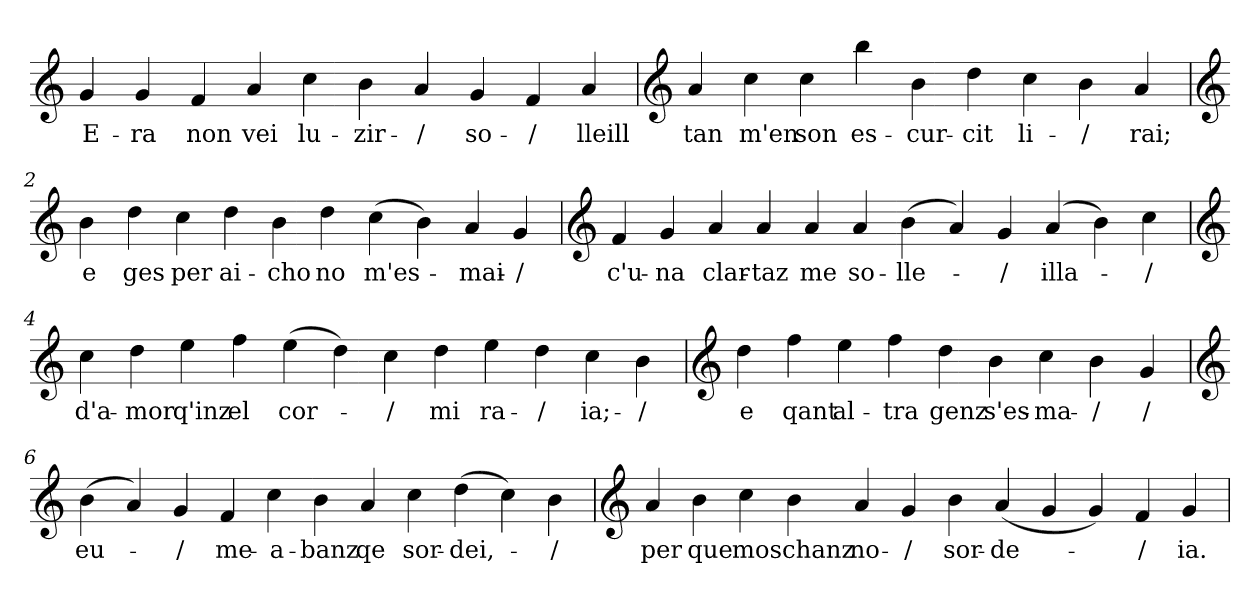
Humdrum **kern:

**kern	**text
*part1	*part1
*staff1	*staff1
*clefG2	*
=	=
4g	E-
4g	-ra
4f	non
4a	vei
4cc	lu-
4b	-zir-
4a	-/
4g	so-
4f	-/
4a	lleill
=1	=1
*clefG2	*
4a	tan
4cc	m'en
4cc	son
4bb	es-
4b	-cur-
4dd	-cit
4cc	li-
4b	-/
4a	rai;
=2	=2
*clefG2	*
4b	e
4dd	ges
4cc	per
4dd	ai-
4b	-cho
4dd	no
(4cc	m'es-
4b)	.
4a	-mai-
4g	-/
=3	=3
*clefG2	*
4f	c'u-
4g	-na
4a	clar-
4a	-taz
4a	me
4a	so-
(4b	-lle-
4a)	.
4g	-/
(4a	illa-
4b)	.
4cc	-/
=4	=4
*clefG2	*
4cc	d'a-
4dd	-mor
4ee	q'inz
4ff	el
(4ee	cor-
4dd)	.
4cc	-/
4dd	mi
4ee	ra-
4dd	-/
4cc	ia;-
4b	-/
=5	=5
*clefG2	*
4dd	e
4ff	qant
4ee	al-
4ff	-tra
4dd	genz
4b	s'es-
4cc	-ma-
4b	-/
4g	/
=6	=6
*clefG2	*
(4b	eu-
4a)	.
4g	-/
4f	me-
4cc	-a-
4b	-banz
4a	qe
4cc	sor-
(4dd	-dei,-
4cc)	.
4b	-/
=7	=7
*clefG2	*
4a	per
4b	que
4cc	mos
4b	chanz
4a	no-
4g	-/
4b	sor-
(4a	-de-
4g	.
4g)	.
4f	-/
4g	ia.
=	=
*-	*-
